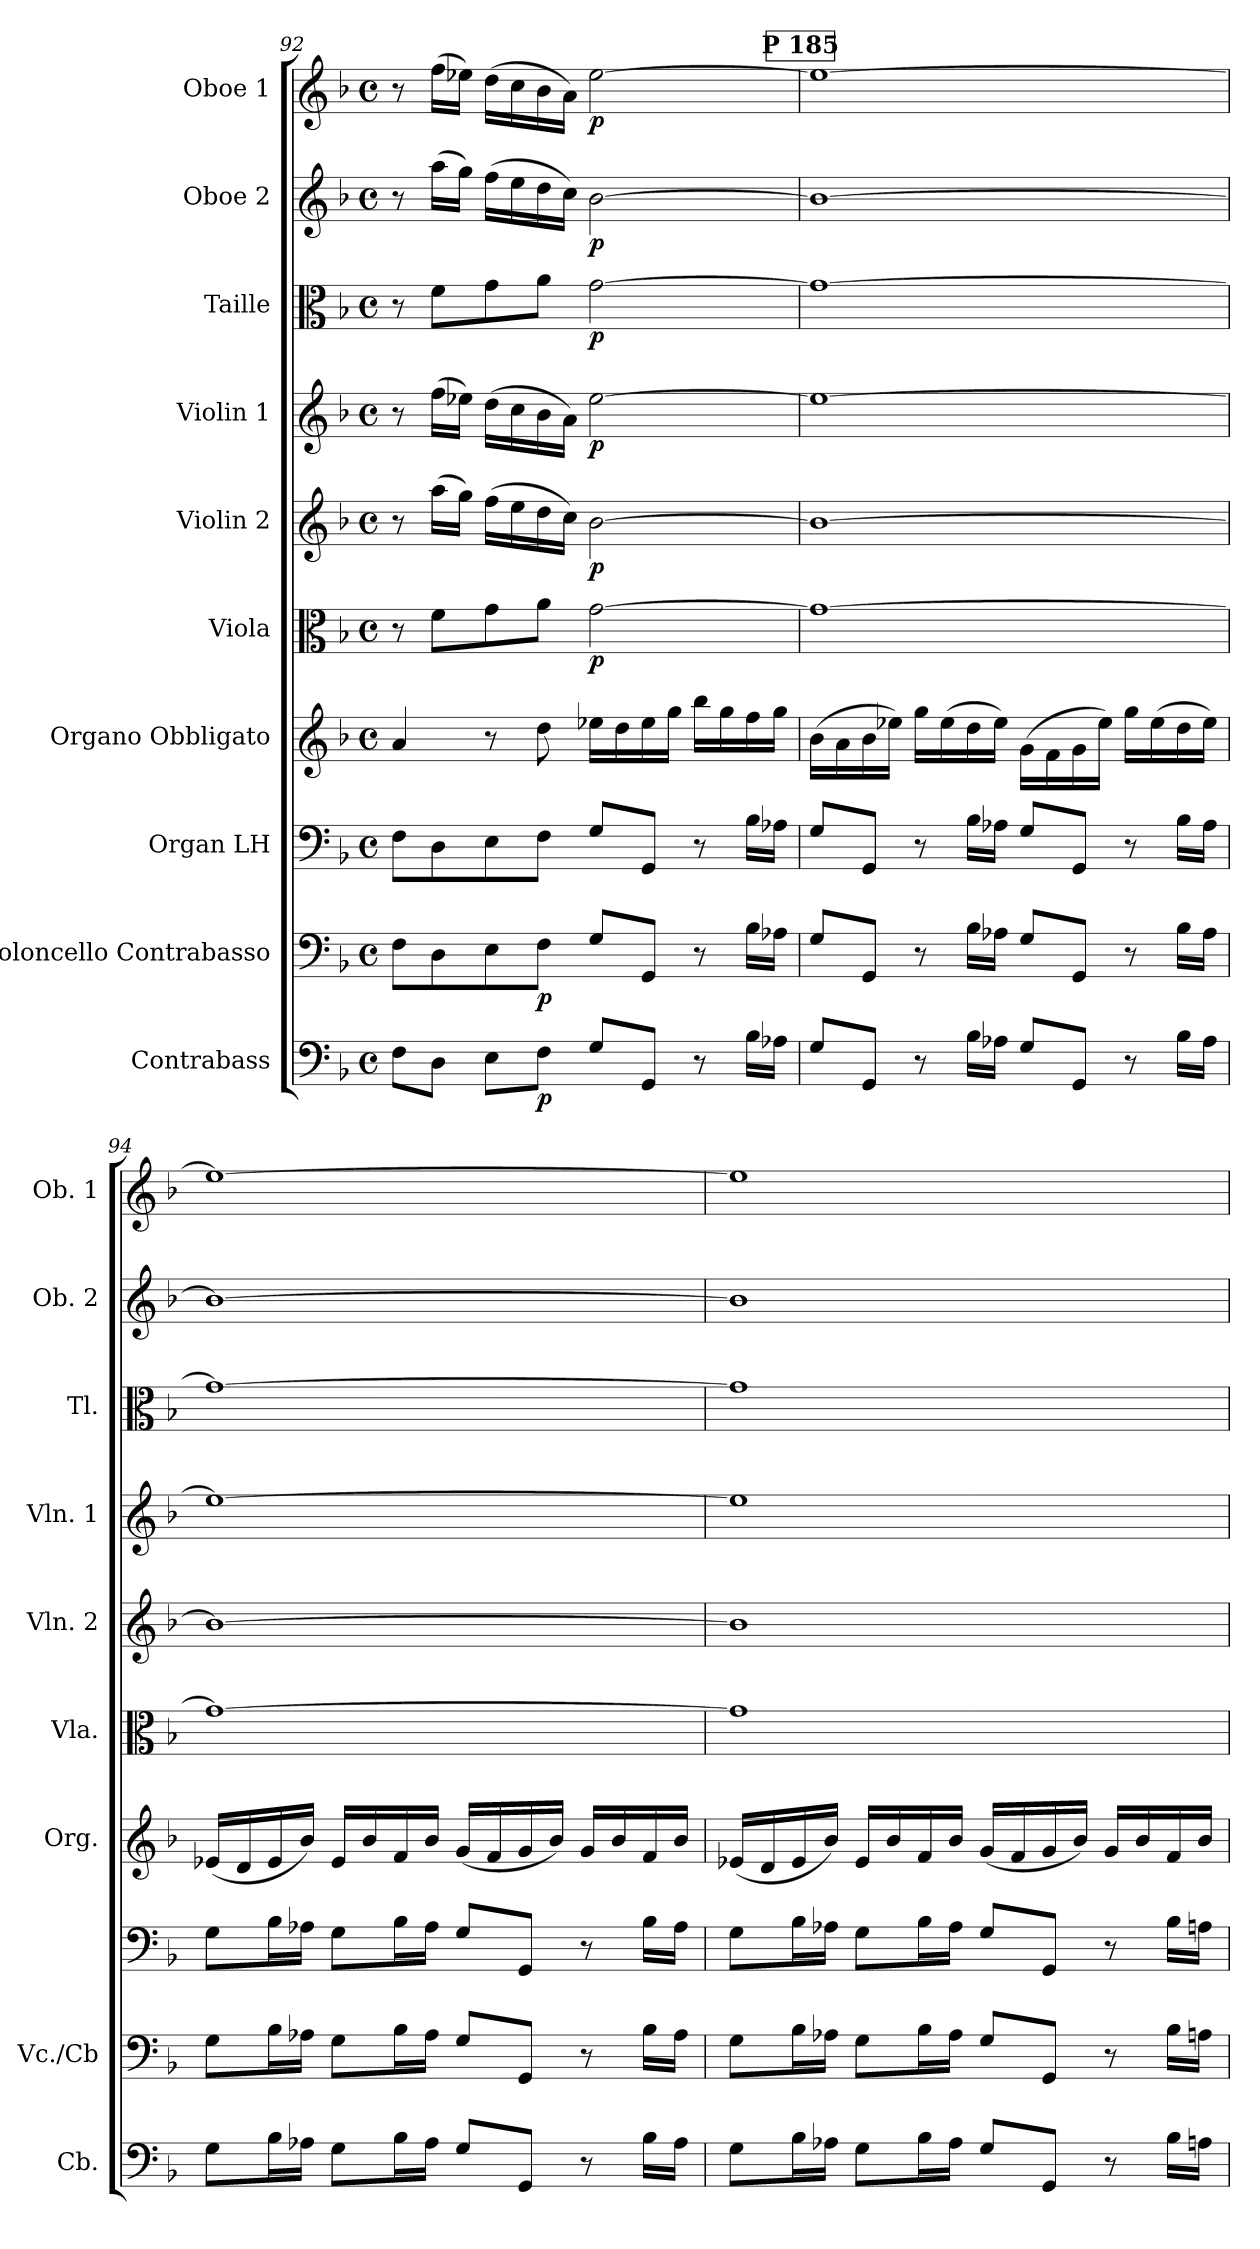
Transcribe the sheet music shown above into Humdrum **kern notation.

**kern	**dynam	**kern	**dynam	**kern	**kern	**kern	**dynam	**kern	**dynam	**kern	**dynam	**kern	**dynam	**kern	**dynam	**kern	**dynam
*part10	*part10	*part9	*part9	*part8	*part7	*part6	*part6	*part5	*part5	*part4	*part4	*part3	*part3	*part2	*part2	*part1	*part1
*staff10	*staff10	*staff9	*staff9	*staff8	*staff7	*staff6	*staff6	*staff5	*staff5	*staff4	*staff4	*staff3	*staff3	*staff2	*staff2	*staff1	*staff1
*I"Contrabass	*	*I"Violoncello Contrabasso	*	*I"Organ LH	*I"Organo Obbligato	*I"Viola	*	*I"Violin 2	*	*I"Violin 1	*	*I"Taille	*	*I"Oboe 2	*	*I"Oboe 1	*
*I'Cb.	*	*I'Vc./Cb	*	*	*I'Org.	*I'Vla.	*	*I'Vln. 2	*	*I'Vln. 1	*	*I'Tl.	*	*I'Ob. 2	*	*I'Ob. 1	*
*clefF4	*	*clefF4	*	*clefF4	*clefG2	*clefC3	*	*clefG2	*	*clefG2	*	*clefC3	*	*clefG2	*	*clefG2	*
*ITrd7c12	*	*	*	*	*	*	*	*	*	*	*	*	*	*	*	*	*
*k[b-]	*	*k[b-]	*	*k[b-]	*k[b-]	*k[b-]	*	*k[b-]	*	*k[b-]	*	*k[b-]	*	*k[b-]	*	*k[b-]	*
*M4/4	*	*M4/4	*	*M4/4	*M4/4	*M4/4	*	*M4/4	*	*M4/4	*	*M4/4	*	*M4/4	*	*M4/4	*
*met(c)	*	*met(c)	*	*met(c)	*met(c)	*met(c)	*	*met(c)	*	*met(c)	*	*met(c)	*	*met(c)	*	*met(c)	*
=92	=92	=92	=92	=92	=92	=92	=92	=92	=92	=92	=92	=92	=92	=92	=92	=92	=92
8FF\L	.	8F\L	.	8F\L	4a/	8r	.	8r	.	8r	.	8r	.	8r	.	8r	.
8DD\J	.	8D\	.	8D\	.	8f\L	.	(>16aa\LL	.	(>16ff\LL	.	8f\L	.	(>16aa\LL	.	(>16ff\LL	.
.	.	.	.	.	.	.	.	16gg\JJ)	.	16ee-X\JJ)	.	.	.	16gg\JJ)	.	16ee-X\JJ)	.
8EE\L	.	8E\	.	8E\	8r	8g\	.	(>16ff\LL	.	(>16dd\LL	.	8g\	.	(>16ff\LL	.	(>16dd\LL	.
.	.	.	.	.	.	.	.	16ee\	.	16cc\	.	.	.	16ee\	.	16cc\	.
!	!LO:DY:b	!	!LO:DY:b	!	!	!	!	!	!	!	!	!	!	!	!	!	!
8FF\J	p	8F\J	p	8F\J	8dd\	8a\J	.	16dd\	.	16b-\	.	8a\J	.	16dd\	.	16b-\	.
.	.	.	.	.	.	.	.	16cc\JJ)	.	16a\JJ)	.	.	.	16cc\JJ)	.	16a\JJ)	.
!	!	!	!	!	!	!	!LO:DY:b	!	!LO:DY:b	!	!LO:DY:b	!	!LO:DY:b	!	!LO:DY:b	!	!LO:DY:b
8GG/L	.	8G\L	.	8G\L	16ee-X\LL	[2g\	p	[2b-\	p	[2ee-\	p	[2g\	p	[2b-\	p	[2ee-\	p
.	.	.	.	.	16dd\	.	.	.	.	.	.	.	.	.	.	.	.
8GGG/J	.	8GG/J	.	8GG/J	16ee-\	.	.	.	.	.	.	.	.	.	.	.	.
.	.	.	.	.	16gg\JJ	.	.	.	.	.	.	.	.	.	.	.	.
8r	.	8r	.	8r	16bb-\LL	.	.	.	.	.	.	.	.	.	.	.	.
.	.	.	.	.	16gg\	.	.	.	.	.	.	.	.	.	.	.	.
16BB-\LL	.	16B-\LL	.	16B-\LL	16ff\	.	.	.	.	.	.	.	.	.	.	.	.
16AA-X\JJ	.	16A-X\JJ	.	16A-X\JJ	16gg\JJ	.	.	.	.	.	.	.	.	.	.	.	.
!!LO:PB:g=z
!!LO:REH:place=s1:a:B:fs=14:t=P 185
=93	=93	=93	=93	=93	=93	=93	=93	=93	=93	=93	=93	=93	=93	=93	=93	=93	=93
8GG/L	.	8G\L	.	8G\L	(>16b-\LL	1g_	.	1b-_	.	1ee-_	.	1g_	.	1b-_	.	1ee-_	.
.	.	.	.	.	16a\	.	.	.	.	.	.	.	.	.	.	.	.
8GGG/J	.	8GG/J	.	8GG/J	16b-\	.	.	.	.	.	.	.	.	.	.	.	.
.	.	.	.	.	16ee-X\JJ)	.	.	.	.	.	.	.	.	.	.	.	.
8r	.	8r	.	8r	16gg\LL	.	.	.	.	.	.	.	.	.	.	.	.
.	.	.	.	.	(>16ee-\	.	.	.	.	.	.	.	.	.	.	.	.
16BB-\LL	.	16B-\LL	.	16B-\LL	16dd\	.	.	.	.	.	.	.	.	.	.	.	.
16AA-X\JJ	.	16A-X\JJ	.	16A-X\JJ	16ee-\JJ)	.	.	.	.	.	.	.	.	.	.	.	.
8GG/L	.	8G/L	.	8G/L	(>16g\LL	.	.	.	.	.	.	.	.	.	.	.	.
.	.	.	.	.	16f\	.	.	.	.	.	.	.	.	.	.	.	.
8GGG/J	.	8GG/J	.	8GG/J	16g\	.	.	.	.	.	.	.	.	.	.	.	.
.	.	.	.	.	16ee-\JJ)	.	.	.	.	.	.	.	.	.	.	.	.
8r	.	8r	.	8r	16gg\LL	.	.	.	.	.	.	.	.	.	.	.	.
.	.	.	.	.	(>16ee-\	.	.	.	.	.	.	.	.	.	.	.	.
16BB-\LL	.	16B-\LL	.	16B-\LL	16dd\	.	.	.	.	.	.	.	.	.	.	.	.
16AA-\JJ	.	16A-\JJ	.	16A-\JJ	16ee-\JJ)	.	.	.	.	.	.	.	.	.	.	.	.
=94	=94	=94	=94	=94	=94	=94	=94	=94	=94	=94	=94	=94	=94	=94	=94	=94	=94
8GG\L	.	8G\L	.	8G\L	(<16e-X/LL	1g_	.	1b-_	.	1ee-_	.	1g_	.	1b-_	.	1ee-_	.
.	.	.	.	.	16d/	.	.	.	.	.	.	.	.	.	.	.	.
16BB-\L	.	16B-\L	.	16B-\L	16e-/	.	.	.	.	.	.	.	.	.	.	.	.
16AA-X\JJ	.	16A-X\JJ	.	16A-X\JJ	16b-/JJ)	.	.	.	.	.	.	.	.	.	.	.	.
8GG\L	.	8G\L	.	8G\L	16e-/LL	.	.	.	.	.	.	.	.	.	.	.	.
.	.	.	.	.	16b-/	.	.	.	.	.	.	.	.	.	.	.	.
16BB-\L	.	16B-\L	.	16B-\L	16f/	.	.	.	.	.	.	.	.	.	.	.	.
16AA-\JJ	.	16A-\JJ	.	16A-\JJ	16b-/JJ	.	.	.	.	.	.	.	.	.	.	.	.
8GG/L	.	8G/L	.	8G/L	(<16g/LL	.	.	.	.	.	.	.	.	.	.	.	.
.	.	.	.	.	16f/	.	.	.	.	.	.	.	.	.	.	.	.
8GGG/J	.	8GG/J	.	8GG/J	16g/	.	.	.	.	.	.	.	.	.	.	.	.
.	.	.	.	.	16b-/JJ)	.	.	.	.	.	.	.	.	.	.	.	.
8r	.	8r	.	8r	16g/LL	.	.	.	.	.	.	.	.	.	.	.	.
.	.	.	.	.	16b-/	.	.	.	.	.	.	.	.	.	.	.	.
16BB-\LL	.	16B-\LL	.	16B-\LL	16f/	.	.	.	.	.	.	.	.	.	.	.	.
16AA-\JJ	.	16A-\JJ	.	16A-\JJ	16b-/JJ	.	.	.	.	.	.	.	.	.	.	.	.
!!LO:PB:g=z
=95	=95	=95	=95	=95	=95	=95	=95	=95	=95	=95	=95	=95	=95	=95	=95	=95	=95
8GG\L	.	8G\L	.	8G\L	(<16e-X/LL	1g]	.	1b-]	.	1ee-]	.	1g]	.	1b-]	.	1ee-]	.
.	.	.	.	.	16d/	.	.	.	.	.	.	.	.	.	.	.	.
16BB-\L	.	16B-\L	.	16B-\L	16e-/	.	.	.	.	.	.	.	.	.	.	.	.
16AA-X\JJ	.	16A-X\JJ	.	16A-X\JJ	16b-/JJ)	.	.	.	.	.	.	.	.	.	.	.	.
8GG\L	.	8G\L	.	8G\L	16e-/LL	.	.	.	.	.	.	.	.	.	.	.	.
.	.	.	.	.	16b-/	.	.	.	.	.	.	.	.	.	.	.	.
16BB-\L	.	16B-\L	.	16B-\L	16f/	.	.	.	.	.	.	.	.	.	.	.	.
16AA-\JJ	.	16A-\JJ	.	16A-\JJ	16b-/JJ	.	.	.	.	.	.	.	.	.	.	.	.
8GG/L	.	8G/L	.	8G/L	(<16g/LL	.	.	.	.	.	.	.	.	.	.	.	.
.	.	.	.	.	16f/	.	.	.	.	.	.	.	.	.	.	.	.
8GGG/J	.	8GG/J	.	8GG/J	16g/	.	.	.	.	.	.	.	.	.	.	.	.
.	.	.	.	.	16b-/JJ)	.	.	.	.	.	.	.	.	.	.	.	.
8r	.	8r	.	8r	16g/LL	.	.	.	.	.	.	.	.	.	.	.	.
.	.	.	.	.	16b-/	.	.	.	.	.	.	.	.	.	.	.	.
16BB-\LL	.	16B-\LL	.	16B-\LL	16f/	.	.	.	.	.	.	.	.	.	.	.	.
16AAn\JJ	.	16An\JJ	.	16An\JJ	16b-/JJ	.	.	.	.	.	.	.	.	.	.	.	.
=	=	=	=	=	=	=	=	=	=	=	=	=	=	=	=	=	=
*-	*-	*-	*-	*-	*-	*-	*-	*-	*-	*-	*-	*-	*-	*-	*-	*-	*-
